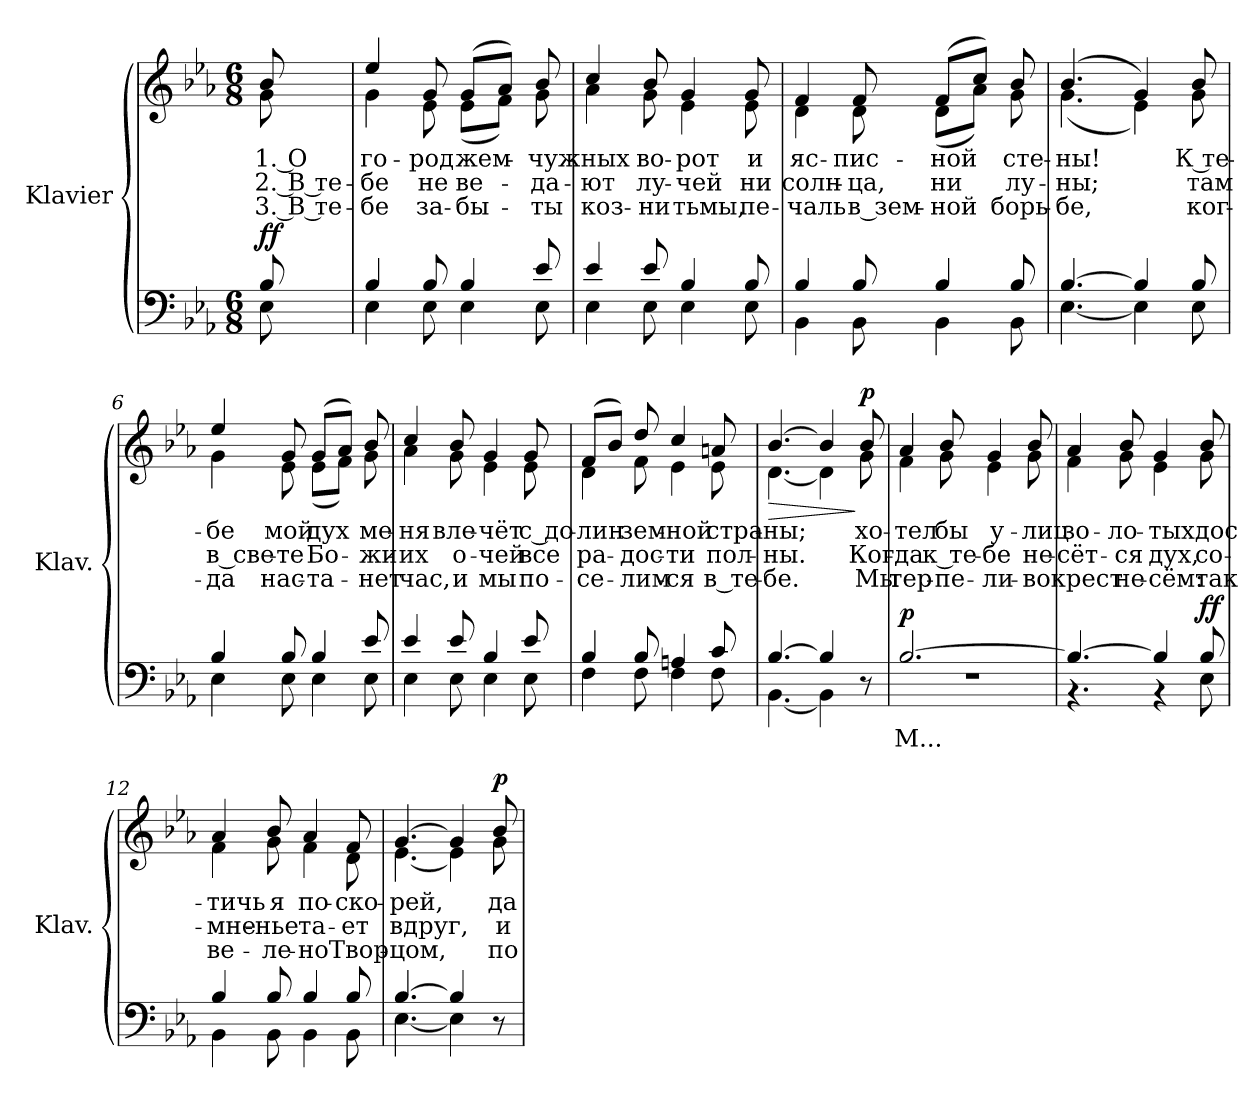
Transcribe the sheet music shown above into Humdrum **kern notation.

**kern	**text	**kern	**text	**text	**text	**dynam
*part1	*part1	*part1	*part1	*part1	*part1	*part1
*staff2	*staff2	*staff1	*staff1	*staff1	*staff1	*staff1/2
*I"Klavier	*	*	*	*	*	*
*I'Klav.	*	*	*	*	*	*
*clefF4	*	*clefG2	*	*	*	*
*k[b-e-a-]	*	*k[b-e-a-]	*	*	*	*
*E-:	*	*E-:	*	*	*	*
*M6/8	*	*M6/8	*	*	*	*
=1	=1	=1	=1	=1	=1	=1
*^	*	*	*	*	*	*
!	!	!	!LO:TX:a:B:t=Con moto	!	!	!	!
!	!	!	!	!LO:LY:b	!LO:LY:b	!LO:LY:b	!LO:DY:a=2
*	*	*	*^	*	*	*	*
!	!	!	!	!	!	!	!	!LO:DY:n=1:a
8B-/	8E-\	.	8b-/	8g\	1. О	2. В те-	3. В те-	f f
=2	=2	=2	=2	=2	=2	=2	=2	=2
!	!	!	!	!	!LO:LY:b	!LO:LY:b	!LO:LY:b	!
4B-/	4E-\	.	4ee-/	4g\	го-	-бе	-бе	.
!	!	!	!	!	!LO:LY:b	!LO:LY:b	!LO:LY:b	!
8B-/	8E-\	.	8g/	8e-\	-род	не	за-	.
!	!	!	!	!	!LO:LY:b	!LO:LY:b	!LO:LY:b	!
4B-/	4E-\	.	(>8g/L	(<8e-\L	жем-	ве-	-бы-	.
.	.	.	8a-/J)	8f\J)	.	.	.	.
!	!	!	!	!	!LO:LY:b	!LO:LY:b	!LO:LY:b	!
8e-/	8E-\	.	8b-/	8g\	-чуж-	-да-	-ты	.
=3	=3	=3	=3	=3	=3	=3	=3	=3
!	!	!	!	!	!LO:LY:b	!LO:LY:b	!LO:LY:b	!
4e-/	4E-\	.	4cc/	4a-\	-ных	-ют	коз-	.
!	!	!	!	!	!LO:LY:b	!LO:LY:b	!LO:LY:b	!
8e-/	8E-\	.	8b-/	8g\	во-	лу-	-ни	.
!	!	!	!	!	!LO:LY:b	!LO:LY:b	!LO:LY:b	!
4B-/	4E-\	.	4g/	4e-\	-рот	-чей	тьмы,	.
!	!	!	!	!	!LO:LY:b	!LO:LY:b	!LO:LY:b	!
8B-/	8E-\	.	8g/	8e-\	и	ни	пе-	.
=4	=4	=4	=4	=4	=4	=4	=4	=4
!	!	!	!	!	!LO:LY:b	!LO:LY:b	!LO:LY:b	!
4B-/	4BB-\	.	4f/	4d\	яс-	солн-	-чаль	.
!	!	!	!	!	!LO:LY:b	!LO:LY:b	!LO:LY:b	!
8B-/	8BB-\	.	8f/	8d\	-пис-	-ца,	в зем-	.
!	!	!	!	!	!LO:LY:b	!LO:LY:b	!LO:LY:b	!
4B-/	4BB-\	.	(>8f/L	(<8d\L	-ной	ни	-ной	.
.	.	.	8cc/J)	8a-\J)	.	.	.	.
!	!	!	!	!	!LO:LY:b	!LO:LY:b	!LO:LY:b	!
8B-/	8BB-\	.	8b-/	8g\	сте-	лу-	борь-	.
=5	=5	=5	=5	=5	=5	=5	=5	=5
!	!	!	!	!	!LO:LY:b	!LO:LY:b	!LO:LY:b	!
[4.B-/	[4.E-\	.	(>4.b-/	(<4.g\	-ны!	-ны;	-бе,	.
4B-/]	4E-\]	.	4g/)	4e-\)	.	.	.	.
!	!	!	!	!	!LO:LY:b	!LO:LY:b	!LO:LY:b	!
8B-/	8E-\	.	8b-/	8g\	К те-	там	ког-	.
=6	=6	=6	=6	=6	=6	=6	=6	=6
!	!	!	!	!	!LO:LY:b	!LO:LY:b	!LO:LY:b	!
4B-/	4E-\	.	4ee-/	4g\	-бе	в све-	-да	.
!	!	!	!	!	!LO:LY:b	!LO:LY:b	!LO:LY:b	!
8B-/	8E-\	.	8g/	8e-\	мой	-те	нас-	.
!	!	!	!	!	!LO:LY:b	!LO:LY:b	!LO:LY:b	!
4B-/	4E-\	.	(>8g/L	(<8e-\L	дух	Бо-	-та-	.
.	.	.	8a-/J)	8f\J)	.	.	.	.
!	!	!	!	!	!LO:LY:b	!LO:LY:b	!LO:LY:b	!
8e-/	8E-\	.	8b-/	8g\	ме-	-жи-	-нет	.
!!LO:LB:g=z	!!
=7	=7	=7	=7	=7	=7	=7	=7	=7
!	!	!	!	!	!LO:LY:b	!LO:LY:b	!LO:LY:b	!
4e-/	4E-\	.	4cc/	4a-\	-ня	-их	час,	.
!	!	!	!	!	!LO:LY:b	!LO:LY:b	!LO:LY:b	!
8e-/	8E-\	.	8b-/	8g\	вле-	о-	и	.
!	!	!	!	!	!LO:LY:b	!LO:LY:b	!LO:LY:b	!
4B-/	4E-\	.	4g/	4e-\	-чёт	-чей	мы	.
!	!	!	!	!	!LO:LY:b	!LO:LY:b	!LO:LY:b	!
8e-/	8E-\	.	8g/	8e-\	c до-	все	по-	.
=8	=8	=8	=8	=8	=8	=8	=8	=8
!	!	!	!	!	!LO:LY:b	!LO:LY:b	!LO:LY:b	!
4B-/	4F\	.	(>8f/L	4d\	-лин	ра-	-се-	.
.	.	.	8b-/J)	.	.	.	.	.
!	!	!	!	!	!LO:LY:b	!LO:LY:b	!LO:LY:b	!
8B-/	8F\	.	8dd/	8f\	зем-	-дос-	-лим-	.
!	!	!	!	!	!LO:LY:b	!LO:LY:b	!LO:LY:b	!
4An/	4F\	.	4cc/	4e-\	-ной	-ти	-ся	.
!	!	!	!	!	!LO:LY:b	!LO:LY:b	!LO:LY:b	!
8c/	8F\	.	8an/	8e-\	стра-	пол-	в те-	.
=9	=9	=9	=9	=9	=9	=9	=9	=9
!	!	!	!	!	!LO:LY:b	!LO:LY:b	!LO:LY:b	!LO:HP:b
[4.B-/	[4.BB-\	.	[4.b-/	[4.d\	-ны;	-ны.	-бе.	>
4B-/]	4BB-\]	.	4b-/]	4d\]	.	.	.	.
!	!	!	!	!	!LO:LY:b	!LO:LY:b	!LO:LY:b	!LO:DY:n=1:a
8r	8ryy	.	8b-/	8g\	хо-	Ког-	Мы	] p
=10	=10	=10	=10	=10	=10	=10	=10	=10
!	!	!LO:LY:a	!	!	!LO:LY:b	!LO:LY:b	!LO:LY:b	!LO:DY:a=2
[2.B-/	2.rF	М...	4a-/	4f\	-тел	-да	тер-	p
!	!	!	!	!	!LO:LY:b	!LO:LY:b	!LO:LY:b	!
.	.	.	8b-/	8g\	бы	к те-	-пе-	.
!	!	!	!	!	!LO:LY:b	!LO:LY:b	!LO:LY:b	!
.	.	.	4g/	4e-\	у-	-бе	-ли-	.
!	!	!	!	!	!LO:LY:b	!LO:LY:b	!LO:LY:b	!
.	.	.	8b-/	8g\	-лиц	не-	-во	.
=11	=11	=11	=11	=11	=11	=11	=11	=11
!	!	!	!	!	!LO:LY:b	!LO:LY:b	!LO:LY:b	!
4.B-/_	4.r	.	4a-/	4f\	зо-	-сёт-	крест	.
!	!	!	!	!	!LO:LY:b	!LO:LY:b	!LO:LY:b	!
.	.	.	8b-/	8g\	-ло-	-ся	не-	.
!	!	!	!	!	!LO:LY:b	!LO:LY:b	!LO:LY:b	!
4B-/]	4r	.	4g/	4e-\	-тых	дух,	-сём:	.
!	!	!	!	!	!LO:LY:b	!LO:LY:b	!LO:LY:b	!LO:DY:a=2
!	!	!	!	!	!	!	!	!LO:DY:n=1:a
8B-/	8E-\	.	8b-/	8g\	дос-	со-	так	f f
=12	=12	=12	=12	=12	=12	=12	=12	=12
!	!	!	!	!	!LO:LY:b	!LO:LY:b	!LO:LY:b	!
4B-/	4BB-\	.	4a-/	4f\	-тичь	-мне-	ве-	.
!	!	!	!	!	!LO:LY:b	!LO:LY:b	!LO:LY:b	!
8B-/	8BB-\	.	8b-/	8g\	я	-нье	-ле-	.
!	!	!	!	!	!LO:LY:b	!LO:LY:b	!LO:LY:b	!
4B-/	4BB-\	.	4a-/	4f\	по-	та-	-но	.
!	!	!	!	!	!LO:LY:b	!LO:LY:b	!LO:LY:b	!
8B-/	8BB-\	.	8f/	8d\	-ско-	-ет	Твор-	.
=13	=13	=13	=13	=13	=13	=13	=13	=13
!	!	!	!	!	!LO:LY:b	!LO:LY:b	!LO:LY:b	!
[4.B-/	[4.E-\	.	[4.g/	[4.e-\	-рей,	вдруг,	-цом,	.
4B-/]	4E-\]	.	4g/]	4e-\]	.	.	.	.
!	!	!	!	!	!LO:LY:b	!LO:LY:b	!LO:LY:b	!LO:DY:a
8r	8ryy	.	8b-/	8g\	да-	и	по-	p
*v	*v	*	*	*	*	*	*	*
*	*	*v	*v	*	*	*	*
=	=	=	=	=	=	=
*-	*-	*-	*-	*-	*-	*-
